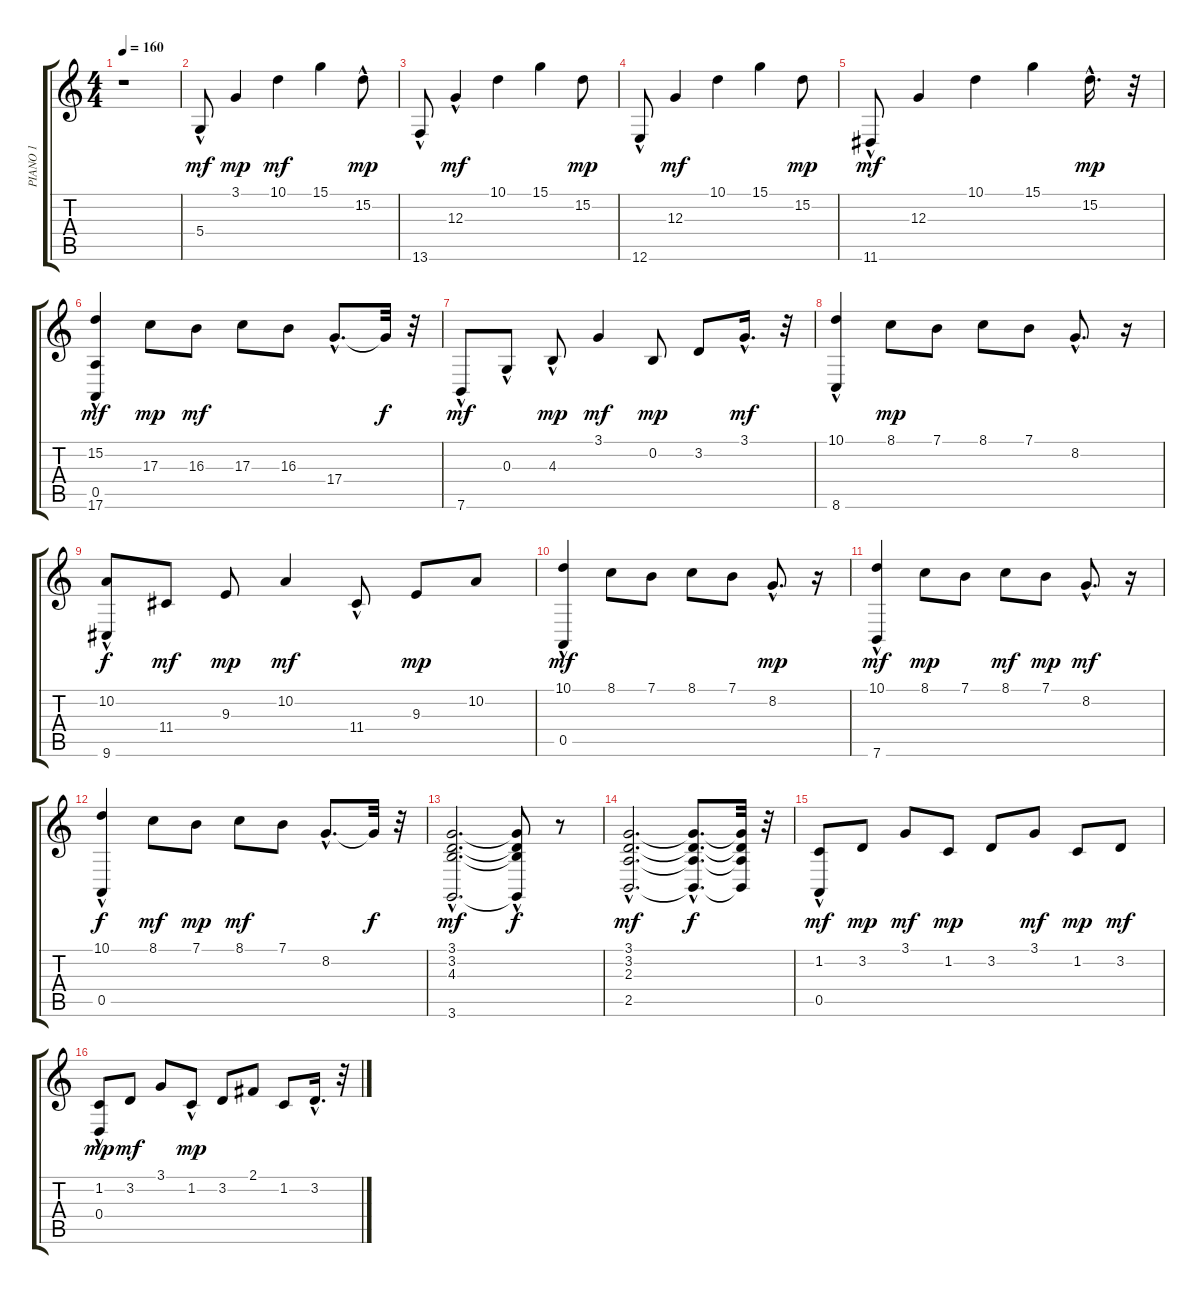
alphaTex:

\track ("PIANO 1" "PIANO 1") {instrument vibraphone}
\staff {score tabs}
\tuning (E4 B3 G3 D3 A2 E2) {hide}
\ts (4 4)
\tempo 160
\clef g2
\ks c
r.1{dy mf instrument vibraphone} |
5.4{hac}.8 3.1.4{dy mp} 10.1.4{dy mf} 15.1.4 15.2{hac}.8{dy mp} |
13.6{hac}.8 12.3{hac}.4{dy mf} 10.1.4 15.1.4 15.2.8{dy mp} |
12.6{hac}.8 12.3.4{dy mf} 10.1.4 15.1.4 15.2.8{dy mp} |
11.6{hac}.8{dy mf} 12.3.4 10.1.4 15.1.4 15.2{hac}.16{d dy mp} r.32 |
(15.2 0.5 17.6{hac}).4{dy mf} 17.3.8{dy mp} 16.3.8{dy mf} 17.3.8 16.3.8 17.4{hac}.8{d} 17.4{t}.32{dy f} r.32 |
7.6{hac}.8{dy mf} 0.3{hac}.8 4.3{hac}.8{dy mp} 3.1.4{dy mf} 0.2.8{dy mp} 3.2.8 3.1{hac}.16{d dy mf} r.32 |
(10.1 8.6{hac}).4 8.1.8{dy mp} 7.1.8 8.1.8 7.1.8 8.2{hac}.8{d} r.16 |
(10.2 9.6{hac}).8{dy f} 11.4.8{dy mf} 9.3.8{dy mp} 10.2.4{dy mf} 11.4{hac}.8 9.3.8{dy mp} 10.2.8 |
(10.1 0.5{hac}).4{dy mf} 8.1.8 7.1.8 8.1.8 7.1.8 8.2{hac}.8{d dy mp} r.16 |
(10.1 7.6{hac}).4{dy mf} 8.1.8{dy mp} 7.1.8 8.1.8{dy mf} 7.1.8{dy mp} 8.2{hac}.8{d dy mf} r.16 |
(10.1 0.5{hac}).4{dy f} 8.1.8{dy mf} 7.1.8{dy mp} 8.1.8{dy mf} 7.1.8 8.2{hac}.8{d} 8.2{t}.32{dy f} r.32 |
(3.1{hac} 3.2{hac} 4.3{hac} 3.6{hac}).2{d dy mf} (3.1{hac t} 3.2{hac t} 4.3{hac t} 3.6{t}).8{dy f} r.8 |
(3.1{hac} 3.2{hac} 2.3{hac} 2.5{hac}).2{d dy mf} (3.1{hac t} 3.2{hac t} 2.3{hac t} 2.5{hac t}).8{d dy f} (3.1{t} 3.2{t} 2.3{t} 2.5{t}).32 r.32 |
(1.2{hac} 0.5{hac}).8{dy mf} 3.2.8{dy mp} 3.1.8{dy mf} 1.2.8{dy mp} 3.2.8 3.1.8{dy mf} 1.2.8{dy mp} 3.2.8{dy mf} |
(1.2 0.4{hac}).8{dy mp} 3.2.8{dy mf} 3.1.8 1.2{hac}.8{dy mp} 3.2.8 2.1.8 1.2.8 3.2{hac}.16{d} r.32
